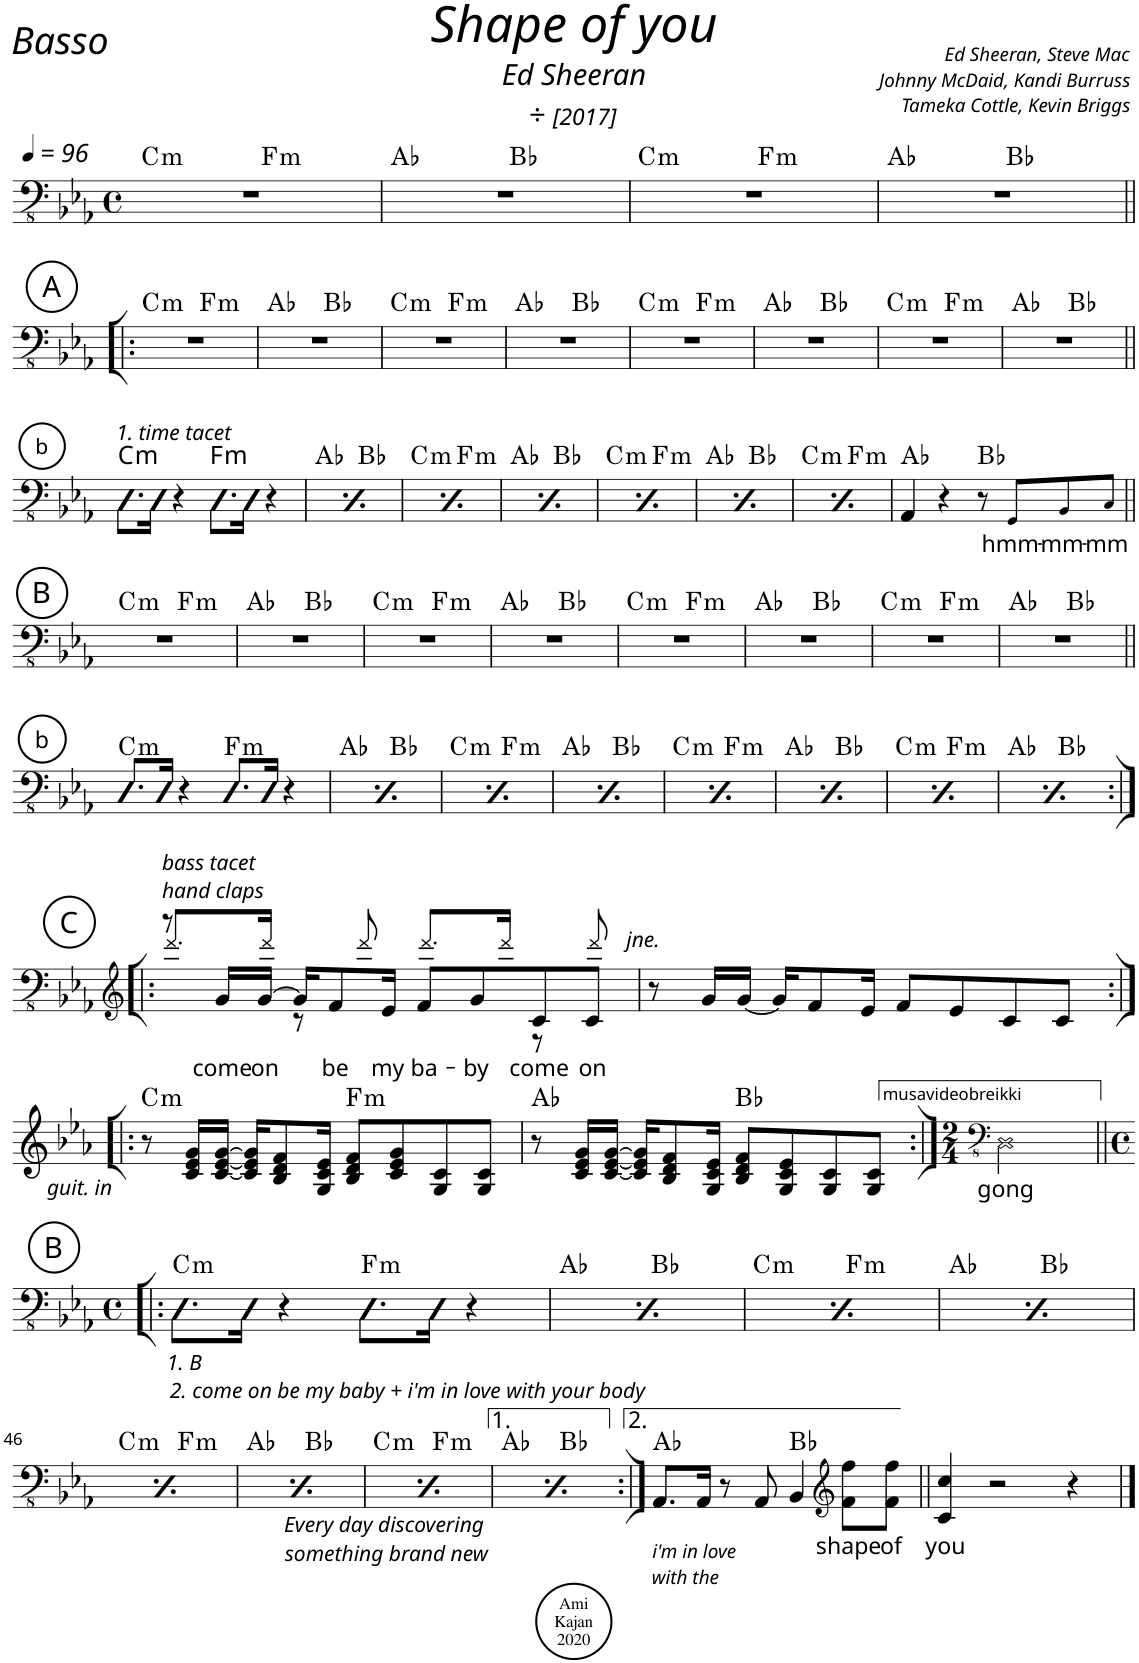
**kern	**text	**harte
*part1	*part1	*part1
*staff1	*staff1	*
*I"Piano	*	*
*I'Pno.	*	*
*clefFv4	*	*
*k[b-e-a-]	*	*
*M4/4	*	*
*met(c)	*	*
*MM96	*	*
=1	=1	=1
!	!	!LO:H:kt=m
*^	*	*
1r	2ryy	.	C:min
!	!	!	!LO:H:kt=m
.	2ryy	.	F:min
=2	=2	=2	=2
1r	2ryy	.	Ab:maj
.	2ryy	.	Bb:maj
=3	=3	=3	=3
!	!	!	!LO:H:kt=m
1r	2ryy	.	C:min
!	!	!	!LO:H:kt=m
.	2ryy	.	F:min
=4	=4	=4	=4
1r	2ryy	.	Ab:maj
.	2ryy	.	Bb:maj
!!LO:LB:g=z	!!
!!LO:REH:place=s1:a:cj:enc=circle:fs=14:t=A	!!
=5!|:	=5!|:	=5!|:	=5!|:
!	!	!	!LO:H:kt=m
1r	2ryy	.	C:min
!	!	!	!LO:H:kt=m
.	2ryy	.	F:min
=6	=6	=6	=6
1r	2ryy	.	Ab:maj
.	2ryy	.	Bb:maj
=7	=7	=7	=7
!	!	!	!LO:H:kt=m
1r	2ryy	.	C:min
!	!	!	!LO:H:kt=m
.	2ryy	.	F:min
=8	=8	=8	=8
1r	2ryy	.	Ab:maj
.	2ryy	.	Bb:maj
=9	=9	=9	=9
!	!	!	!LO:H:kt=m
1r	2ryy	.	C:min
!	!	!	!LO:H:kt=m
.	2ryy	.	F:min
=10	=10	=10	=10
1r	2ryy	.	Ab:maj
.	2ryy	.	Bb:maj
=11	=11	=11	=11
!	!	!	!LO:H:kt=m
1r	2ryy	.	C:min
!	!	!	!LO:H:kt=m
.	2ryy	.	F:min
=12	=12	=12	=12
1r	2ryy	.	Ab:maj
.	2ryy	.	Bb:maj
!!LO:LB:g=z	!!
!!LO:REH:place=s1:a:cj:enc=circle:t=b	!!
=13||	=13||	=13||	=13||
!LO:TX:a:i:t=1. time tacet	!	!	!LO:H:kt=m
*v	*v	*	*
8.DD\L	.	C:min
16DD\Jk	.	.
4r	.	.
!	!	!LO:H:kt=m
8.DD\L	.	F:min
16DD\Jk	.	.
4r	.	.
!!LO:REH:place=s1:a:cj:enc=circle:t=b
=14	=14	=14
!LO:TX:a:i:t=1. time tacet	!	!LO:H:kt=m
8.DD\L	.	C:min
16DD\Jk	.	.
4r	.	.
!	!	!LO:H:kt=m
8.DD\L	.	F:min
16DD\Jk	.	.
4r	.	.
!!LO:REH:place=s1:a:cj:enc=circle:t=b
=15	=15	=15
!LO:TX:a:i:t=1. time tacet	!	!LO:H:kt=m
8.DD\L	.	C:min
16DD\Jk	.	.
4r	.	.
!	!	!LO:H:kt=m
8.DD\L	.	F:min
16DD\Jk	.	.
4r	.	.
!!LO:REH:place=s1:a:cj:enc=circle:t=b
=16	=16	=16
!LO:TX:a:i:t=1. time tacet	!	!LO:H:kt=m
8.DD\L	.	C:min
16DD\Jk	.	.
4r	.	.
!	!	!LO:H:kt=m
8.DD\L	.	F:min
16DD\Jk	.	.
4r	.	.
!!LO:REH:place=s1:a:cj:enc=circle:t=b
=17	=17	=17
!LO:TX:a:i:t=1. time tacet	!	!LO:H:kt=m
8.DD\L	.	C:min
16DD\Jk	.	.
4r	.	.
!	!	!LO:H:kt=m
8.DD\L	.	F:min
16DD\Jk	.	.
4r	.	.
!!LO:REH:place=s1:a:cj:enc=circle:t=b
=18	=18	=18
!LO:TX:a:i:t=1. time tacet	!	!LO:H:kt=m
8.DD\L	.	C:min
16DD\Jk	.	.
4r	.	.
!	!	!LO:H:kt=m
8.DD\L	.	F:min
16DD\Jk	.	.
4r	.	.
!!LO:REH:place=s1:a:cj:enc=circle:t=b
=19	=19	=19
!LO:TX:a:i:t=1. time tacet	!	!LO:H:kt=m
8.DD\L	.	C:min
16DD\Jk	.	.
4r	.	.
!	!	!LO:H:kt=m
8.DD\L	.	F:min
16DD\Jk	.	.
4r	.	.
=20	=20	=20
4AAA-/	.	Ab:maj
4r	.	.
8r	.	Bb:maj
!	!LO:LY:b	!
8GGG!/L	hmm-	.
!	!LO:LY:b	!
8BBB-!/	-mm-	.
!	!LO:LY:b	!
8CC!/J	-mm	.
!!LO:LB:g=z
!!LO:REH:place=s1:a:cj:enc=circle:fs=14:t=B
=21||	=21||	=21||
!	!	!LO:H:kt=m
*^	*	*
1r	2ryy	.	C:min
!	!	!	!LO:H:kt=m
.	2ryy	.	F:min
=22	=22	=22	=22
1r	2ryy	.	Ab:maj
.	2ryy	.	Bb:maj
=23	=23	=23	=23
!	!	!	!LO:H:kt=m
1r	2ryy	.	C:min
!	!	!	!LO:H:kt=m
.	2ryy	.	F:min
=24	=24	=24	=24
1r	2ryy	.	Ab:maj
.	2ryy	.	Bb:maj
=25	=25	=25	=25
!	!	!	!LO:H:kt=m
1r	2ryy	.	C:min
!	!	!	!LO:H:kt=m
.	2ryy	.	F:min
=26	=26	=26	=26
1r	2ryy	.	Ab:maj
.	2ryy	.	Bb:maj
=27	=27	=27	=27
!	!	!	!LO:H:kt=m
1r	2ryy	.	C:min
!	!	!	!LO:H:kt=m
.	2ryy	.	F:min
=28	=28	=28	=28
1r	2ryy	.	Ab:maj
.	2ryy	.	Bb:maj
!!LO:LB:g=z	!!
!!LO:REH:place=s1:a:cj:enc=circle:fs=11:t=b	!!
=29||	=29||	=29||	=29||
!	!	!	!LO:H:kt=m
*v	*v	*	*
8.DD/L	.	C:min
16DD/Jk	.	.
4r	.	.
!	!	!LO:H:kt=m
8.DD/L	.	F:min
16DD/Jk	.	.
4r	.	.
!!LO:REH:place=s1:a:cj:enc=circle:fs=11:t=b
=30	=30	=30
!	!	!LO:H:kt=m
8.DD/L	.	C:min
16DD/Jk	.	.
4r	.	.
!	!	!LO:H:kt=m
8.DD/L	.	F:min
16DD/Jk	.	.
4r	.	.
!!LO:REH:place=s1:a:cj:enc=circle:fs=11:t=b
=31	=31	=31
!	!	!LO:H:kt=m
8.DD/L	.	C:min
16DD/Jk	.	.
4r	.	.
!	!	!LO:H:kt=m
8.DD/L	.	F:min
16DD/Jk	.	.
4r	.	.
!!LO:REH:place=s1:a:cj:enc=circle:fs=11:t=b
=32	=32	=32
!	!	!LO:H:kt=m
8.DD/L	.	C:min
16DD/Jk	.	.
4r	.	.
!	!	!LO:H:kt=m
8.DD/L	.	F:min
16DD/Jk	.	.
4r	.	.
!!LO:REH:place=s1:a:cj:enc=circle:fs=11:t=b
=33	=33	=33
!	!	!LO:H:kt=m
8.DD/L	.	C:min
16DD/Jk	.	.
4r	.	.
!	!	!LO:H:kt=m
8.DD/L	.	F:min
16DD/Jk	.	.
4r	.	.
!!LO:REH:place=s1:a:cj:enc=circle:fs=11:t=b
=34	=34	=34
!	!	!LO:H:kt=m
8.DD/L	.	C:min
16DD/Jk	.	.
4r	.	.
!	!	!LO:H:kt=m
8.DD/L	.	F:min
16DD/Jk	.	.
4r	.	.
!!LO:REH:place=s1:a:cj:enc=circle:fs=11:t=b
=35	=35	=35
!	!	!LO:H:kt=m
8.DD/L	.	C:min
16DD/Jk	.	.
4r	.	.
!	!	!LO:H:kt=m
8.DD/L	.	F:min
16DD/Jk	.	.
4r	.	.
!!LO:REH:place=s1:a:cj:enc=circle:fs=11:t=b
=36	=36	=36
!	!	!LO:H:kt=m
8.DD/L	.	C:min
16DD/Jk	.	.
4r	.	.
!	!	!LO:H:kt=m
8.DD/L	.	F:min
16DD/Jk	.	.
4r	.	.
!!LO:LB:g=z
!!LO:REH:place=s1:a:cj:enc=circle:fs=14:t=C
=37:|!|:	=37:|!|:	=37:|!|:
*clefG2	*	*
*^	*	*
!LO:TX:a:i:t=bass tacet	!	!	!
!LO:TX:a:t=hand claps	!	!	!
8r	8.ddd!/L	.	.
!	!	!LO:LY:b	!
16g/LL	.	come	.
!	!	!LO:LY:b	!
[16g/JJ	16ddd!/Jk	on	.
16g/KL]	8r	.	.
!	!	!LO:LY:b	!
8f/	.	be	.
.	8ddd!/	.	.
!	!	!LO:LY:b	!
16e-/Jk	.	my	.
!	!	!LO:LY:b	!
8f/L	8.ddd!/L	ba-	.
!	!	!LO:LY:b	!
8g/	.	-by	.
.	16ddd!/Jk	.	.
!	!	!LO:LY:b	!
8c/	8r	come	.
!LO:TX:a:i:t=jne.	!	!	!
!	!	!LO:LY:b	!
8c/J	8ddd!/	on	.
*v	*v	*	*
=38	=38	=38
8r	.	.
16g/LL	.	.
[16g/JJ	.	.
16g/KL]	.	.
8f/	.	.
16e-/Jk	.	.
8f/L	.	.
8e-/	.	.
8c/	.	.
8c/J	.	.
!!LO:LB:g=z
=39:|!|:	=39:|!|:	=39:|!|:
!LO:TX:b:i:t=guit. in	!	!LO:H:kt=m
8r	.	C:min
16c/ 16e-/ 16g/LL	.	.
[16c/ [16e-/ [16g/JJ	.	.
16c/] 16e-/] 16g/]KL	.	.
8B-/ 8d/ 8f/	.	.
16G/ 16c/ 16e-/Jk	.	.
!	!	!LO:H:kt=m
8B-/ 8d/ 8f/L	.	F:min
8c/ 8e-/ 8g/	.	.
8G/ 8c/	.	.
8G/ 8c/J	.	.
=40	=40	=40
8r	.	Ab:maj
16c/ 16e-/ 16g/LL	.	.
[16c/ [16e-/ [16g/JJ	.	.
16c/] 16e-/] 16g/]KL	.	.
8B-/ 8d/ 8f/	.	.
16G/ 16c/ 16e-/Jk	.	.
8B-/ 8d/ 8f/L	.	Bb:maj
8G/ 8c/ 8e-/	.	.
8G/ 8c/	.	.
8G/ 8c/J	.	.
=41:|!	=41:|!	=41:|!
*clefFv4	*	*
*M2/4	*	*
!	!LO:LY:b	!
2DD\	gong	.
!!LO:LB:g=z
!!LO:REH:place=s1:a:cj:enc=circle:fs=14:t=B
=42!|:	=42!|:	=42!|:
*M4/4	*	*
*met(c)	*	*
!LO:TX:b:i:t=1. B	!	!
!LO:TX:b:t=2. come on be my baby + i'm in love with your body	!	!
!	!	!LO:H:kt=m
8.DD\L	.	C:min
16DD\Jk	.	.
4r	.	.
!	!	!LO:H:kt=m
8.DD\L	.	F:min
16DD\Jk	.	.
4r	.	.
!!LO:REH:place=s1:a:cj:enc=circle:fs=14:t=B
=43	=43	=43
!LO:TX:b:i:t=1. B	!	!
!LO:TX:b:t=2. come on be my baby + i'm in love with your body	!	!
!	!	!LO:H:kt=m
8.DD\L	.	C:min
16DD\Jk	.	.
4r	.	.
!	!	!LO:H:kt=m
8.DD\L	.	F:min
16DD\Jk	.	.
4r	.	.
!!LO:REH:place=s1:a:cj:enc=circle:fs=14:t=B
=44	=44	=44
!LO:TX:b:i:t=1. B	!	!
!LO:TX:b:t=2. come on be my baby + i'm in love with your body	!	!
!	!	!LO:H:kt=m
8.DD\L	.	C:min
16DD\Jk	.	.
4r	.	.
!	!	!LO:H:kt=m
8.DD\L	.	F:min
16DD\Jk	.	.
4r	.	.
!!LO:REH:place=s1:a:cj:enc=circle:fs=14:t=B
=45	=45	=45
!LO:TX:b:i:t=1. B	!	!
!LO:TX:b:t=2. come on be my baby + i'm in love with your body	!	!
!	!	!LO:H:kt=m
8.DD\L	.	C:min
16DD\Jk	.	.
4r	.	.
!	!	!LO:H:kt=m
8.DD\L	.	F:min
16DD\Jk	.	.
4r	.	.
!!LO:LB:g=z
!!LO:REH:place=s1:a:cj:enc=circle:fs=14:t=B
=46	=46	=46
!LO:TX:b:i:t=1. B	!	!
!LO:TX:b:t=2. come on be my baby + i'm in love with your body	!	!
!	!	!LO:H:kt=m
8.DD\L	.	C:min
16DD\Jk	.	.
4r	.	.
!	!	!LO:H:kt=m
8.DD\L	.	F:min
16DD\Jk	.	.
4r	.	.
!!LO:REH:place=s1:a:cj:enc=circle:fs=14:t=B
=47	=47	=47
!LO:TX:b:i:t=1. B	!	!
!LO:TX:b:t=2. come on be my baby + i'm in love with your body	!	!
!	!	!LO:H:kt=m
8.DD\L	.	C:min
16DD\Jk	.	.
4r	.	.
!	!	!LO:H:kt=m
8.DD\L	.	F:min
16DD\Jk	.	.
4r	.	.
!!LO:REH:place=s1:a:cj:enc=circle:fs=14:t=B
=48	=48	=48
!LO:TX:b:i:t=1. B	!	!
!LO:TX:b:t=2. come on be my baby + i'm in love with your body	!	!
!	!	!LO:H:kt=m
8.DD\L	.	C:min
16DD\Jk	.	.
4r	.	.
!	!	!LO:H:kt=m
8.DD\L	.	F:min
16DD\Jk	.	.
4r	.	.
!!LO:REH:place=s1:a:cj:enc=circle:fs=14:t=B
=49	=49	=49
!LO:TX:b:i:t=1. B	!	!
!LO:TX:b:t=2. come on be my baby + i'm in love with your body	!	!
!	!	!LO:H:kt=m
8.DD\L	.	C:min
16DD\Jk	.	.
4r	.	.
!	!	!LO:H:kt=m
8.DD\L	.	F:min
16DD\Jk	.	.
4r	.	.
=50:|!	=50:|!	=50:|!
!LO:TX:b:i:t=i'm in love	!	!
!LO:TX:b:t=with the	!	!
8.AAA-/L	.	Ab:maj
16AAA-/Jk	.	.
8r	.	.
8AAA-/	.	.
4BBB-/	.	Bb:maj
*clefG2	*	*
!	!LO:LY:b	!
8f\ 8ff\L	shape	.
!	!LO:LY:b	!
8f\ 8ff\J	of	.
=51||	=51||	=51||
!	!LO:LY:b	!
4c/ 4cc/	you	.
2r	.	.
4r	.	.
==	==	==
*-	*-	*-
